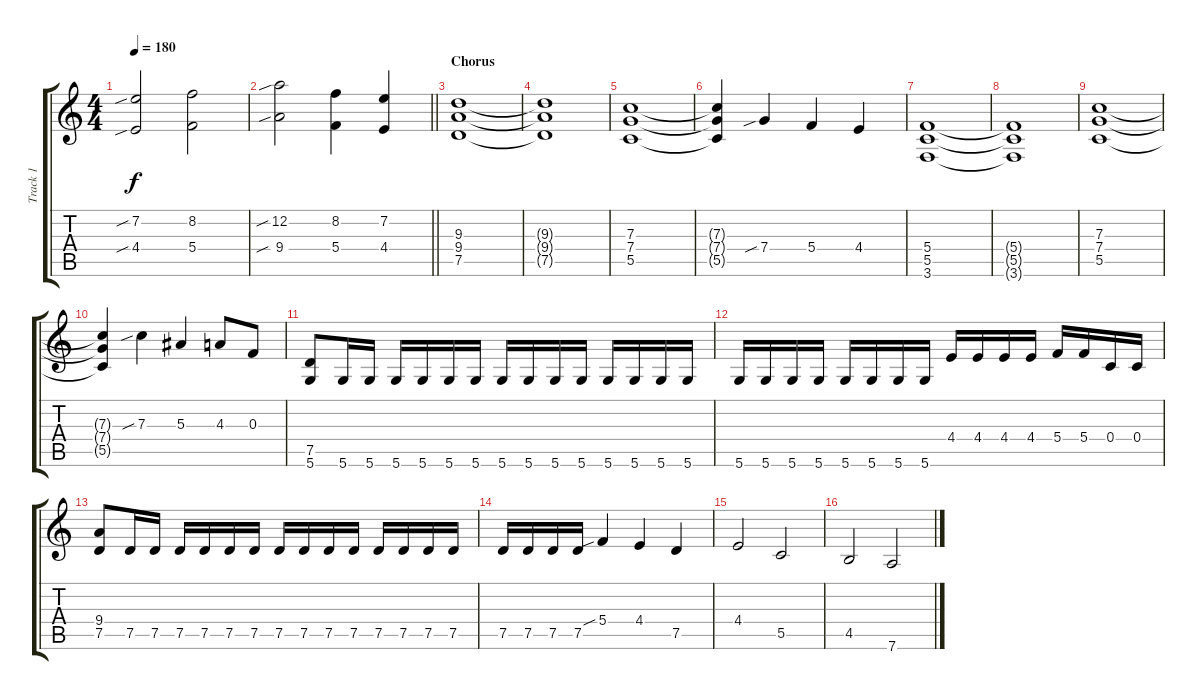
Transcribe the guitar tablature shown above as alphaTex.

\track ("Track 1" "Track 1") {instrument distortionguitar}
\staff {score tabs}
\tuning (D4 A3 F3 C3 G2 D2) {hide}
\ts (4 4)
\tempo 180
\clef g2
\ks c
(7.2{sib} 4.4{sib}).2{dy f} (8.2 5.4).2 |
\barLineRight lightlight
(12.2{sib} 9.4{sib}).2 (8.2 5.4).4 (7.2 4.4).4 |
\section ("" "Chorus")
(9.3 9.4 7.5).1 |
(9.3{t} 9.4{t} 7.5{t}).1 |
(7.3 7.4 5.5).1 |
(7.3{t} 7.4{t} 5.5{t}).4 7.4{sib}.4 5.4.4 4.4.4 |
(5.4 5.5 3.6).1 |
(5.4{t} 5.5{t} 3.6{t}).1 |
(7.3 7.4 5.5).1 |
(7.3{t} 7.4{t} 5.5{t}).4 7.3{sib}.4 5.3.4 4.3.8 0.3.8 |
(7.5 5.6).8 5.6.16 5.6.16 5.6.16 5.6.16 5.6.16 5.6.16 5.6.16 5.6.16 5.6.16 5.6.16 5.6.16 5.6.16 5.6.16 5.6.16 |
5.6.16 5.6.16 5.6.16 5.6.16 5.6.16 5.6.16 5.6.16 5.6.16 4.4.16 4.4.16 4.4.16 4.4.16 5.4.16 5.4.16 0.4.16 0.4.16 |
(9.4 7.5).8 7.5.16 7.5.16 7.5.16 7.5.16 7.5.16 7.5.16 7.5.16 7.5.16 7.5.16 7.5.16 7.5.16 7.5.16 7.5.16 7.5.16 |
7.5.16 7.5.16 7.5.16 7.5.16 5.4{sib}.4 4.4.4 7.5.4 |
4.4.2 5.5.2 |
4.5.2 7.6.2
